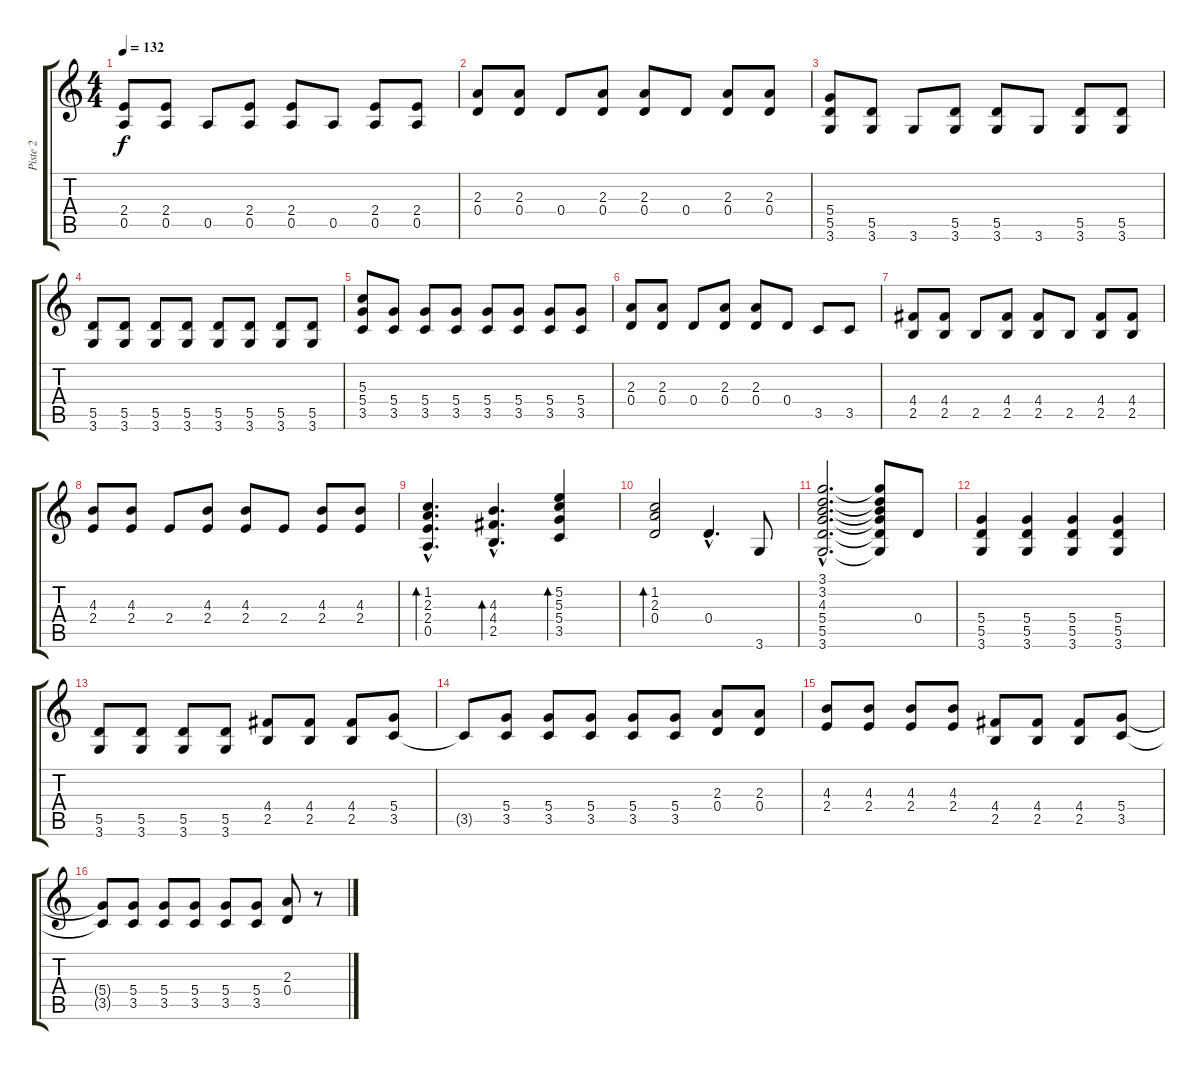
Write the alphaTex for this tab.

\track ("Piste 2" "Piste 2") {instrument acousticguitarsteel}
\staff {score tabs}
\tuning (E4 B3 G3 D3 A2 E2) {hide}
\ts (4 4)
\tempo 132
\clef g2
\ks c
(2.4 0.5).8{dy f} (2.4 0.5).8 0.5.8 (2.4 0.5).8 (2.4 0.5).8 0.5.8 (2.4 0.5).8 (2.4 0.5).8 |
(2.3 0.4).8 (2.3 0.4).8 0.4.8 (2.3 0.4).8 (2.3 0.4).8 0.4.8 (2.3 0.4).8 (2.3 0.4).8 |
(5.4 5.5 3.6).8 (5.5 3.6).8 3.6.8 (5.5 3.6).8 (5.5 3.6).8 3.6.8 (5.5 3.6).8 (5.5 3.6).8 |
(5.5 3.6).8 (5.5 3.6).8 (5.5 3.6).8 (5.5 3.6).8 (5.5 3.6).8 (5.5 3.6).8 (5.5 3.6).8 (5.5 3.6).8 |
(5.3 5.4 3.5).8 (5.4 3.5).8 (5.4 3.5).8 (5.4 3.5).8 (5.4 3.5).8 (5.4 3.5).8 (5.4 3.5).8 (5.4 3.5).8 |
(2.3 0.4).8 (2.3 0.4).8 0.4.8 (2.3 0.4).8 (2.3 0.4).8 0.4.8 3.5.8 3.5.8 |
(4.4 2.5).8 (4.4 2.5).8 2.5.8 (4.4 2.5).8 (4.4 2.5).8 2.5.8 (4.4 2.5).8 (4.4 2.5).8 |
(4.3 2.4).8 (4.3 2.4).8 2.4.8 (4.3 2.4).8 (4.3 2.4).8 2.4.8 (4.3 2.4).8 (4.3 2.4).8 |
(1.2{hac} 2.3{hac} 2.4{hac} 0.5{hac}).4{d bd 60} (4.3{hac} 4.4{hac} 2.5{hac}).4{d bd 60} (5.2 5.3 5.4 3.5).4{bd 60} |
(1.2 2.3 0.4).2{bd 60} 0.4{hac}.4{d} 3.6.8 |
(3.1{hac} 3.2{hac} 4.3{hac} 5.4{hac} 5.5{hac} 3.6{hac}).2{d} (3.1{t} 3.2{t} 4.3{t} 5.4{t} 5.5{t} 3.6{t}).8 0.4.8 |
(5.4 5.5 3.6).4 (5.4 5.5 3.6).4 (5.4 5.5 3.6).4 (5.4 5.5 3.6).4 |
(5.5 3.6).8 (5.5 3.6).8 (5.5 3.6).8 (5.5 3.6).8 (4.4 2.5).8 (4.4 2.5).8 (4.4 2.5).8 (5.4 3.5).8 |
3.5{t}.8 (5.4 3.5).8 (5.4 3.5).8 (5.4 3.5).8 (5.4 3.5).8 (5.4 3.5).8 (2.3 0.4).8 (2.3 0.4).8 |
(4.3 2.4).8 (4.3 2.4).8 (4.3 2.4).8 (4.3 2.4).8 (4.4 2.5).8 (4.4 2.5).8 (4.4 2.5).8 (5.4 3.5).8 |
(5.4{t} 3.5{t}).8 (5.4 3.5).8 (5.4 3.5).8 (5.4 3.5).8 (5.4 3.5).8 (5.4 3.5).8 (2.3 0.4).8 r.8
